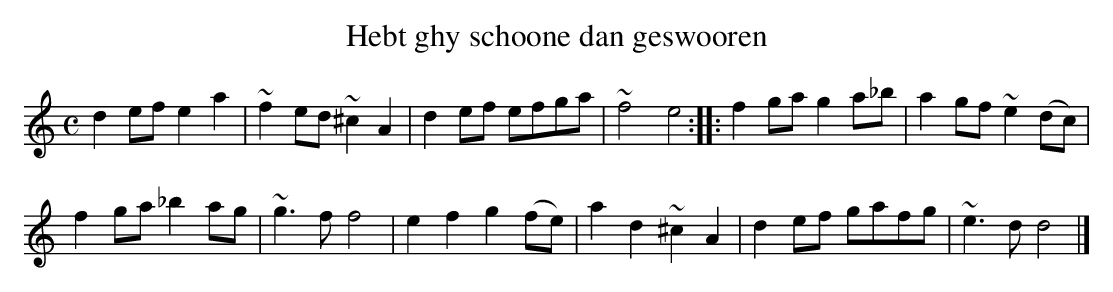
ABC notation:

X:1
T:Hebt ghy schoone dan geswooren
M:C
K:Ddor
d2efe2a2|~f2ed~^c2A2|d2ef efga|~f4e4:||:f2gag2a_b|a2gf~e2(dc)|
f2ga_b2ag|~g3ff4|e2f2g2(fe)|a2d2~^c2A2|d2ef gafg|~e3dd4|]
